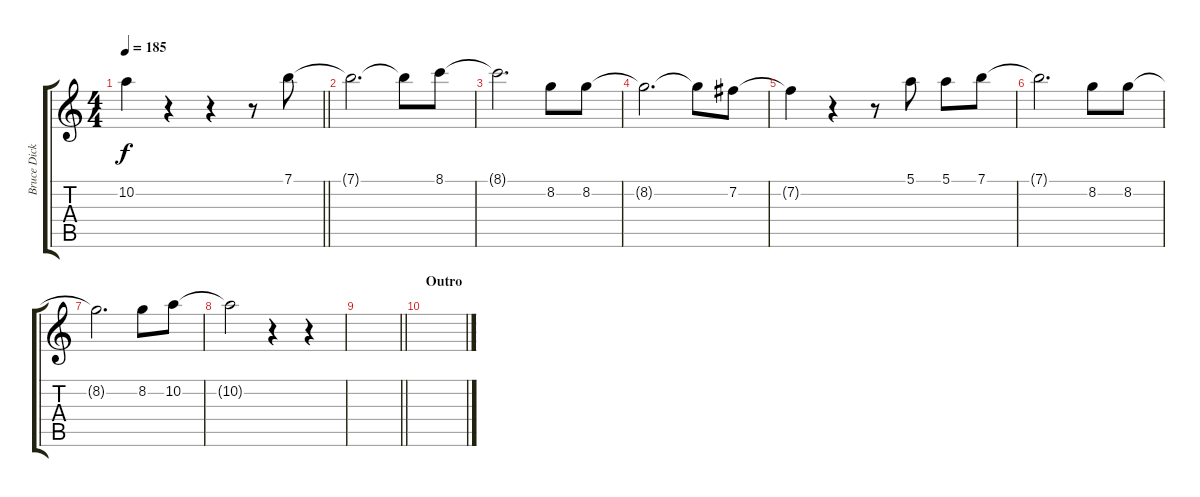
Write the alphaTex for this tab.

\track ("Bruce Dickinson" "Bruce Dick") {instrument electricguitarclean}
\staff {score tabs}
\tuning (E4 B3 G3 D3 A2 E2) {hide}
\ts (4 4)
\tempo 185
\clef g2
\barLineRight lightlight
\ks c
10.2{t}.4{dy f} r.4 r.4 r.8 7.1.8 |
7.1{t}.2{d} 7.1{t}.8 8.1.8 |
8.1{t}.2{d} 8.2.8 8.2.8 |
8.2{t}.2{d} 8.2{t}.8 7.2.8 |
7.2{t}.4 r.4 r.8 5.1.8 5.1.8 7.1.8 |
7.1{t}.2{d} 8.2.8 8.2.8 |
8.2{t}.2{d} 8.2.8 10.2.8 |
10.2{t}.2 r.4 r.4 |
\barLineRight lightlight
|
\section ("" "Outro")
